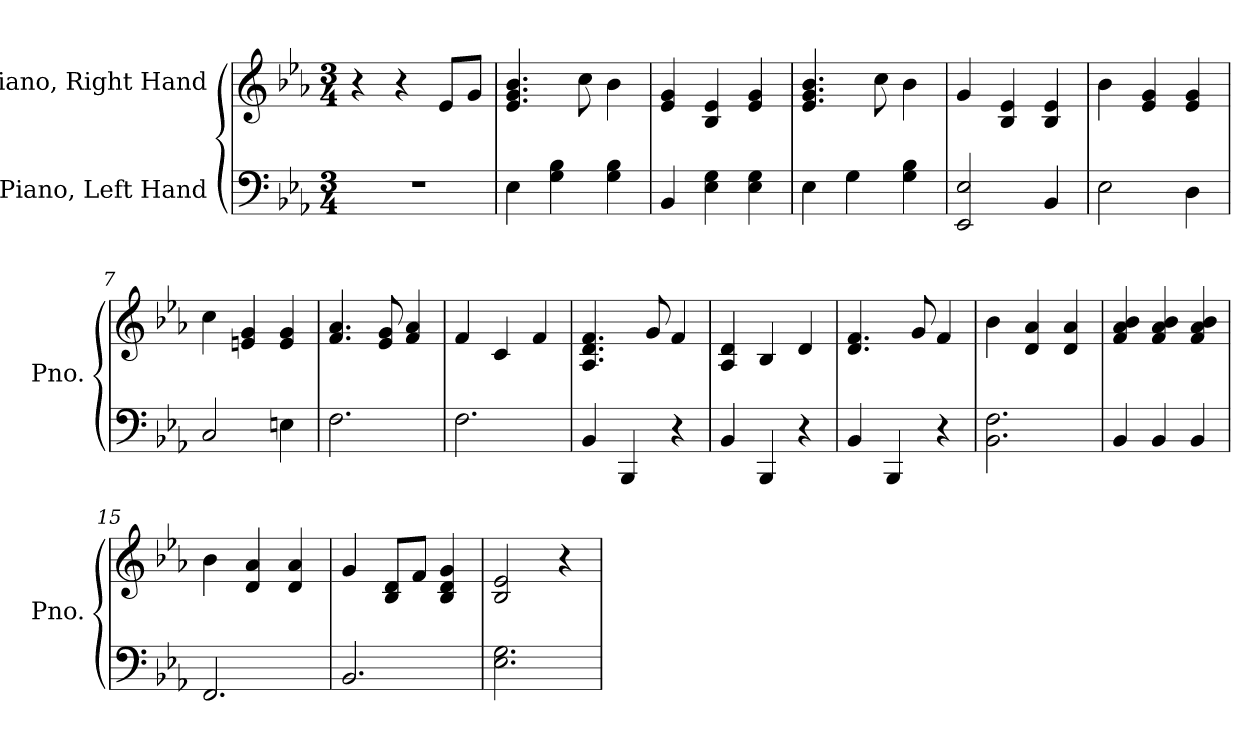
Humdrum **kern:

**kern	**kern
*part2	*part1
*staff2	*staff1
*I"Piano, Left Hand	*I"Piano, Right Hand
*I'Pno.	*I'Pno.
*clefF4	*clefG2
*k[b-e-a-]	*k[b-e-a-]
*M3/4	*M3/4
*MM100	*MM100
=1	=1
2.r	4r
.	4r
.	8e-/L
.	8g/J
=2	=2
4E-\	4.e-/ 4.g/ 4.b-/
4G\ 4B-\	.
.	8cc\
4G\ 4B-\	4b-\
=3	=3
4BB-/	4e-/ 4g/
4E-\ 4G\	4B-/ 4e-/
4E-\ 4G\	4e-/ 4g/
=4	=4
4E-\	4.e-/ 4.g/ 4.b-/
4G\	.
.	8cc\
4G\ 4B-\	4b-\
=5	=5
2EE-/ 2E-/	4g/
.	4B-/ 4e-/
4BB-/	4B-/ 4e-/
=6	=6
2E-\	4b-\
.	4e-/ 4g/
4D\	4e-/ 4g/
=7	=7
2C/	4cc\
.	4en/ 4g/
4En\	4e/ 4g/
!!LO:LB:g=z
=8	=8
2.F\	4.f/ 4.a-/
.	8e-/ 8g/
.	4f/ 4a-/
=9	=9
2.F\	4f/
.	4c/
.	4f/
=10	=10
4BB-/	4.A-/ 4.d/ 4.f/
4BBB-/	.
.	8g/
4r	4f/
=11	=11
4BB-/	4A-/ 4d/
4BBB-/	4B-/
4r	4d/
=12	=12
4BB-/	4.d/ 4.f/
4BBB-/	.
.	8g/
4r	4f/
=13	=13
2.BB-\ 2.F\	4b-\
.	4d/ 4a-/
.	4d/ 4a-/
=14	=14
4BB-/	4f/ 4a-/ 4b-/
4BB-/	4f/ 4a-/ 4b-/
4BB-/	4f/ 4a-/ 4b-/
=15	=15
2.FF/	4b-\
.	4d/ 4a-/
.	4d/ 4a-/
!!LO:LB:g=z
=16	=16
2.BB-/	4g/
.	8B-/ 8d/L
.	8f/J
.	4B-/ 4d/ 4g/
=17	=17
2.E-\ 2.G\	2B-/ 2e-/
.	4r
=	=
*-	*-
